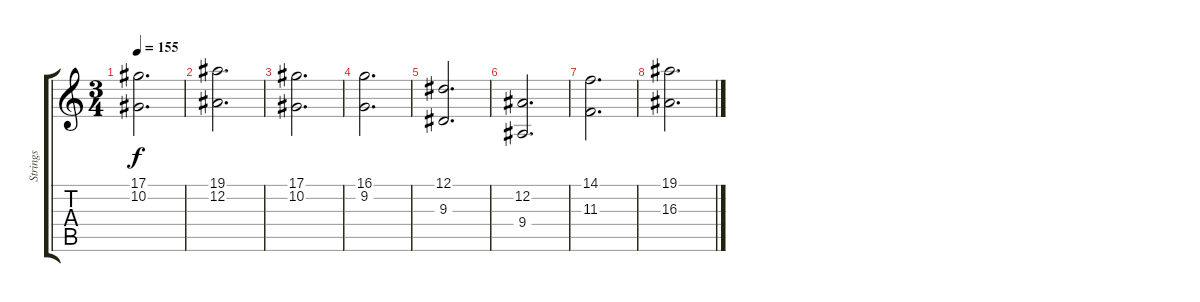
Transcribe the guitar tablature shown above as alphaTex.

\track ("Strings" "Strings") {instrument synthstrings1}
\staff {score tabs}
\tuning (Eb4 Bb3 Gb3 Db3 Ab2 Eb2) {hide}
\ts (3 4)
\tempo 155
\clef g2
\ks c
(17.1 10.2).2{d dy f} |
(19.1 12.2).2{d} |
(17.1 10.2).2{d} |
(16.1 9.2).2{d} |
(12.1 9.3).2{d} |
(12.2 9.4).2{d} |
(14.1 11.3).2{d} |
(19.1 16.3).2{d}
